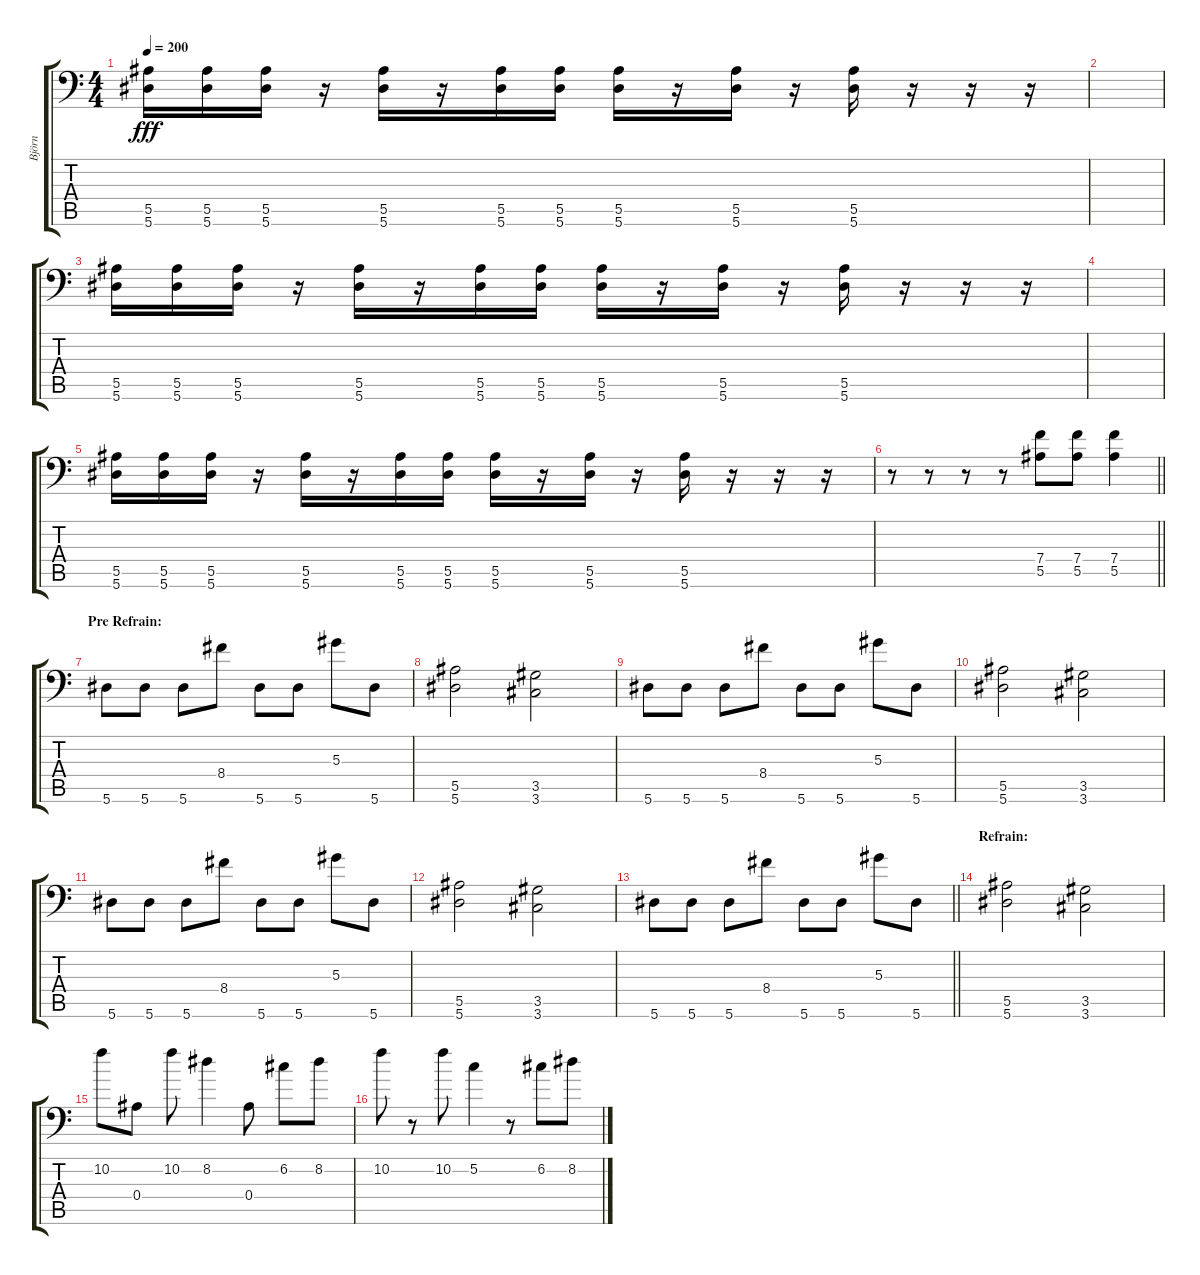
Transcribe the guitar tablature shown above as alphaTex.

\track ("Björn" "Björn") {instrument distortionguitar}
\staff {score tabs}
\tuning (C4 G3 Eb3 Bb2 F2 Bb1) {hide}
\ts (4 4)
\tempo 200
\clef f4
\ks c
(5.5 5.6).16{dy fff} (5.5 5.6).16 (5.5 5.6).16 r.16 (5.5 5.6).16 r.16 (5.5 5.6).16 (5.5 5.6).16 (5.5 5.6).16 r.16 (5.5 5.6).16 r.16 (5.5 5.6).16 r.16 r.16 r.16 |
|
(5.5 5.6).16 (5.5 5.6).16 (5.5 5.6).16 r.16 (5.5 5.6).16 r.16 (5.5 5.6).16 (5.5 5.6).16 (5.5 5.6).16 r.16 (5.5 5.6).16 r.16 (5.5 5.6).16 r.16 r.16 r.16 |
|
(5.5 5.6).16 (5.5 5.6).16 (5.5 5.6).16 r.16 (5.5 5.6).16 r.16 (5.5 5.6).16 (5.5 5.6).16 (5.5 5.6).16 r.16 (5.5 5.6).16 r.16 (5.5 5.6).16 r.16 r.16 r.16 |
\barLineRight lightlight
r.8 r.8 r.8 r.8 (7.4 5.5).8 (7.4 5.5).8 (7.4 5.5).4 |
\section ("" "Pre Refrain:")
5.6.8 5.6.8 5.6.8 8.4.8 5.6.8 5.6.8 5.3.8 5.6.8 |
(5.5 5.6).2 (3.5 3.6).2 |
5.6.8 5.6.8 5.6.8 8.4.8 5.6.8 5.6.8 5.3.8 5.6.8 |
(5.5 5.6).2 (3.5 3.6).2 |
5.6.8 5.6.8 5.6.8 8.4.8 5.6.8 5.6.8 5.3.8 5.6.8 |
(5.5 5.6).2 (3.5 3.6).2 |
\barLineRight lightlight
5.6.8 5.6.8 5.6.8 8.4.8 5.6.8 5.6.8 5.3.8 5.6.8 |
\section ("" "Refrain:")
(5.5 5.6).2 (3.5 3.6).2 |
10.2.8 0.4.8 10.2.8 8.2.4 0.4.8 6.2.8 8.2.8 |
10.2.8 r.8 10.2.8 5.2.4 r.8 6.2.8 8.2.8
